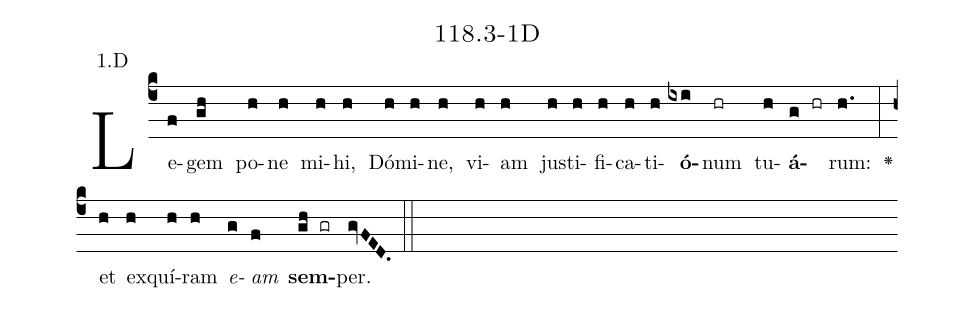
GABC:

name: 118.3-1D;
annotation: 1.D;
%%
(c4)Le(f)gem(gh) po(h)ne(h) mi(h)hi,(h) Dó(h)mi(h)ne,(h) vi(h)am(h) jus(h)ti(h)fi(h)ca(h)ti(h)<b>ó</b>(ixi)num(hr) tu(h)<b>á</b>(g hr)rum:(h.) <v>\greheightstar</v>(:) et(h) ex(h)quí(h)ram(h) <i>e</i>(g)<i>am</i>(f) <b>sem</b>(gh gr)per.(gvFED.) (::)


%E(h) u(h) o(g) u(f) a(gh) e.(gvFED.) (::)
